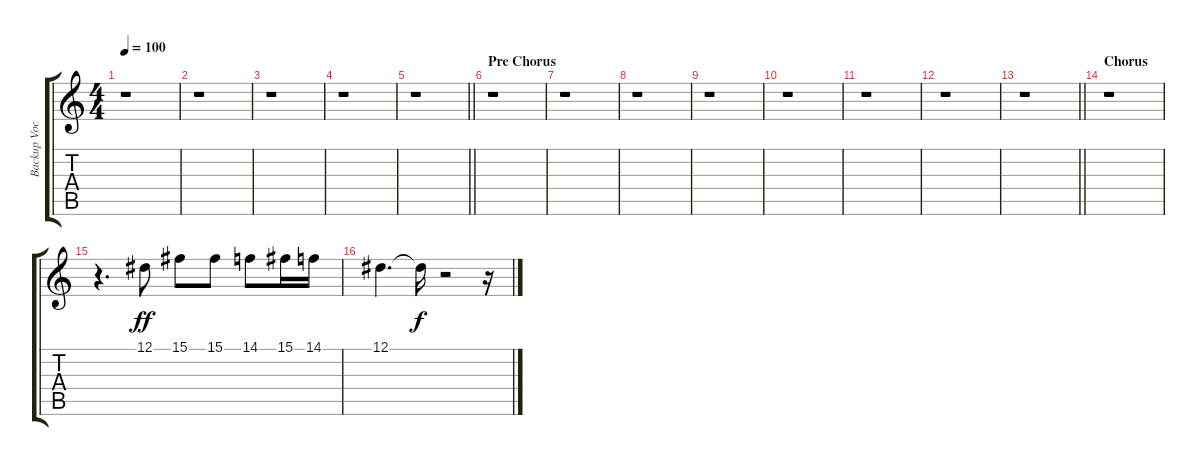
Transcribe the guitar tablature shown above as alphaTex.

\track ("Backup Vocals" "Backup Voc") {instrument voiceoohs}
\staff {score tabs}
\tuning (Eb4 Bb3 Gb3 Db3 Ab2 Eb2) {hide}
\ts (4 4)
\tempo 100
\clef g2
\ks c
r.1{dy f} |
r.1 |
r.1 |
r.1 |
\barLineRight lightlight
r.1 |
\section ("" "Pre Chorus")
r.1 |
r.1 |
r.1 |
r.1 |
r.1 |
r.1 |
r.1 |
\barLineRight lightlight
r.1 |
\section ("" "Chorus")
r.1 |
r.4{d} 12.1.8{dy ff} 15.1.8 15.1.8 14.1.8 15.1.16 14.1.16 |
12.1.4{d} 12.1{t}.16{dy f} r.2 r.16
